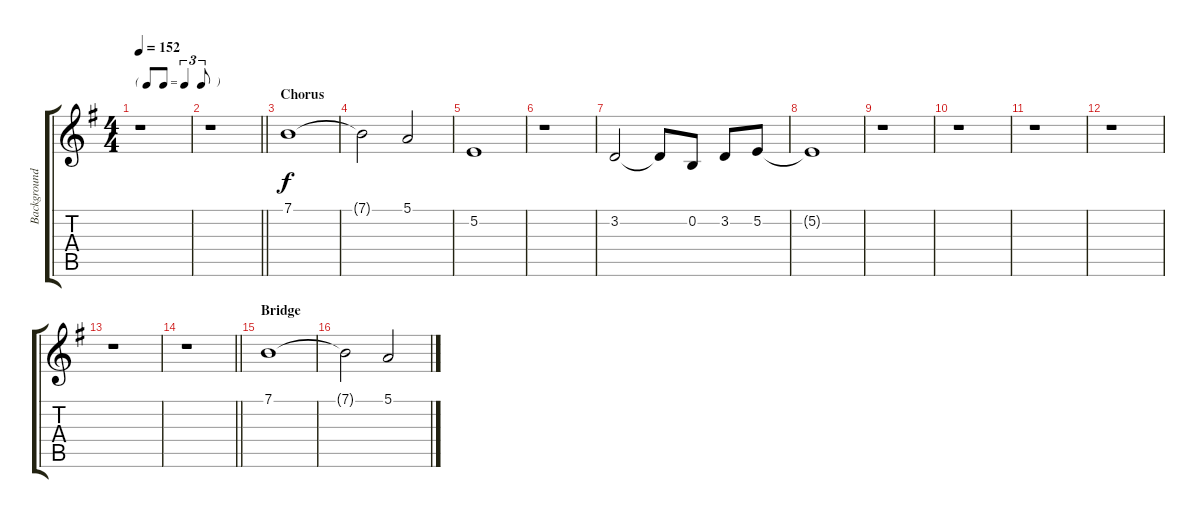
\track ("Background Voice" "Background") {instrument voiceoohs}
\staff {score tabs}
\tuning (E4 B3 G3 D3 A2 E2) {hide}
\ts (4 4)
\tf triplet8th
\tempo 152
\clef g2
\ks g
r.1{dy f} |
\barLineRight lightlight
r.1 |
\section ("" "Chorus")
7.1.1 |
7.1{t}.2 5.1.2 |
5.2.1 |
r.1 |
3.2.2{instrument choiraahs} 3.2{t}.8 0.2.8 3.2.8 5.2.8 |
5.2{t}.1 |
r.1{instrument voiceoohs} |
r.1 |
r.1 |
r.1 |
r.1 |
\barLineRight lightlight
r.1 |
\section ("" "Bridge")
7.1.1 |
7.1{t}.2 5.1.2
